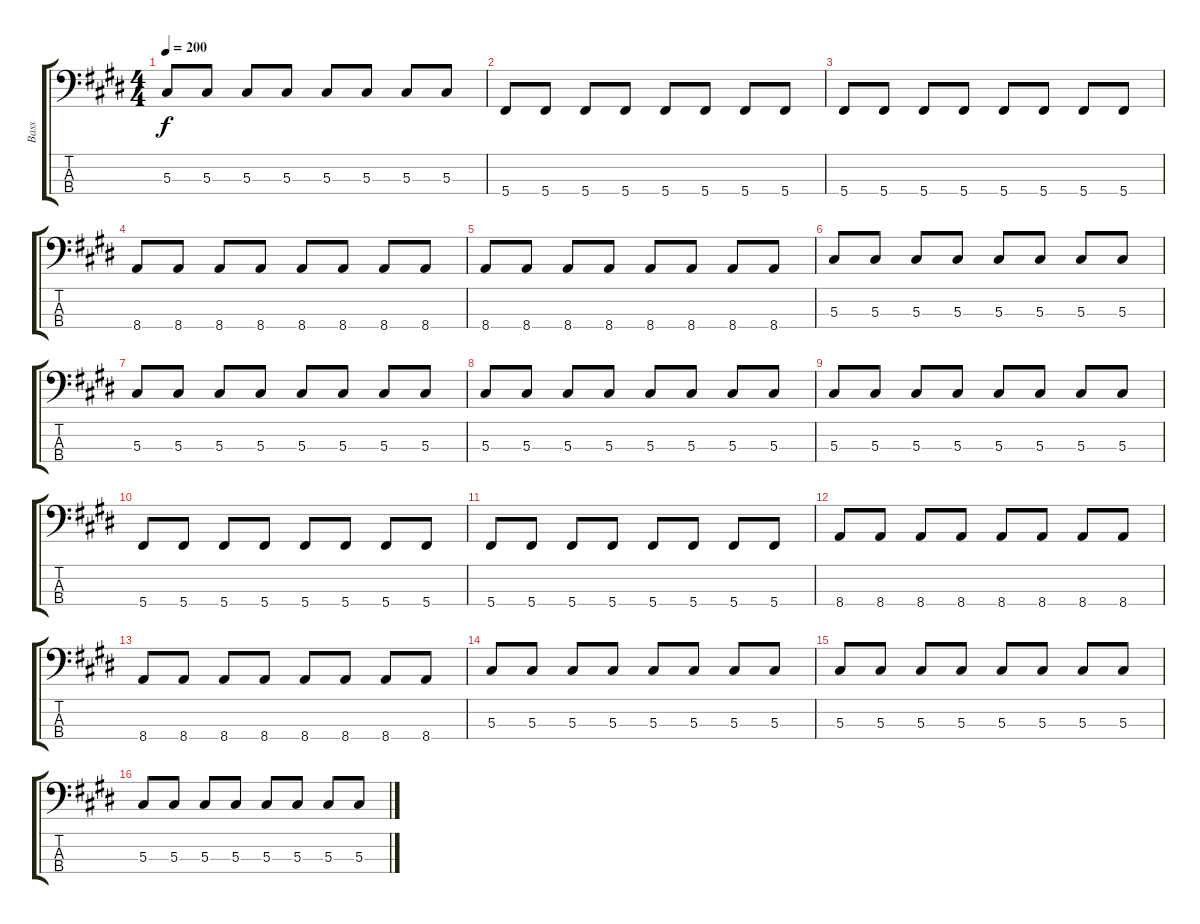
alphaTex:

\track ("Bass" "Bass") {instrument electricbasspick}
\staff {score tabs}
\tuning (Gb2 Db2 Ab1 Db1) {hide}
\ts (4 4)
\tempo 200
\clef f4
\ks c#minor
5.3.8{dy f} 5.3.8 5.3.8 5.3.8 5.3.8 5.3.8 5.3.8 5.3.8 |
5.4.8 5.4.8 5.4.8 5.4.8 5.4.8 5.4.8 5.4.8 5.4.8 |
5.4.8 5.4.8 5.4.8 5.4.8 5.4.8 5.4.8 5.4.8 5.4.8 |
8.4.8 8.4.8 8.4.8 8.4.8 8.4.8 8.4.8 8.4.8 8.4.8 |
8.4.8 8.4.8 8.4.8 8.4.8 8.4.8 8.4.8 8.4.8 8.4.8 |
5.3.8 5.3.8 5.3.8 5.3.8 5.3.8 5.3.8 5.3.8 5.3.8 |
5.3.8 5.3.8 5.3.8 5.3.8 5.3.8 5.3.8 5.3.8 5.3.8 |
5.3.8 5.3.8 5.3.8 5.3.8 5.3.8 5.3.8 5.3.8 5.3.8 |
5.3.8 5.3.8 5.3.8 5.3.8 5.3.8 5.3.8 5.3.8 5.3.8 |
5.4.8 5.4.8 5.4.8 5.4.8 5.4.8 5.4.8 5.4.8 5.4.8 |
5.4.8 5.4.8 5.4.8 5.4.8 5.4.8 5.4.8 5.4.8 5.4.8 |
8.4.8 8.4.8 8.4.8 8.4.8 8.4.8 8.4.8 8.4.8 8.4.8 |
8.4.8 8.4.8 8.4.8 8.4.8 8.4.8 8.4.8 8.4.8 8.4.8 |
5.3.8 5.3.8 5.3.8 5.3.8 5.3.8 5.3.8 5.3.8 5.3.8 |
5.3.8 5.3.8 5.3.8 5.3.8 5.3.8 5.3.8 5.3.8 5.3.8 |
5.3.8 5.3.8 5.3.8 5.3.8 5.3.8 5.3.8 5.3.8 5.3.8
